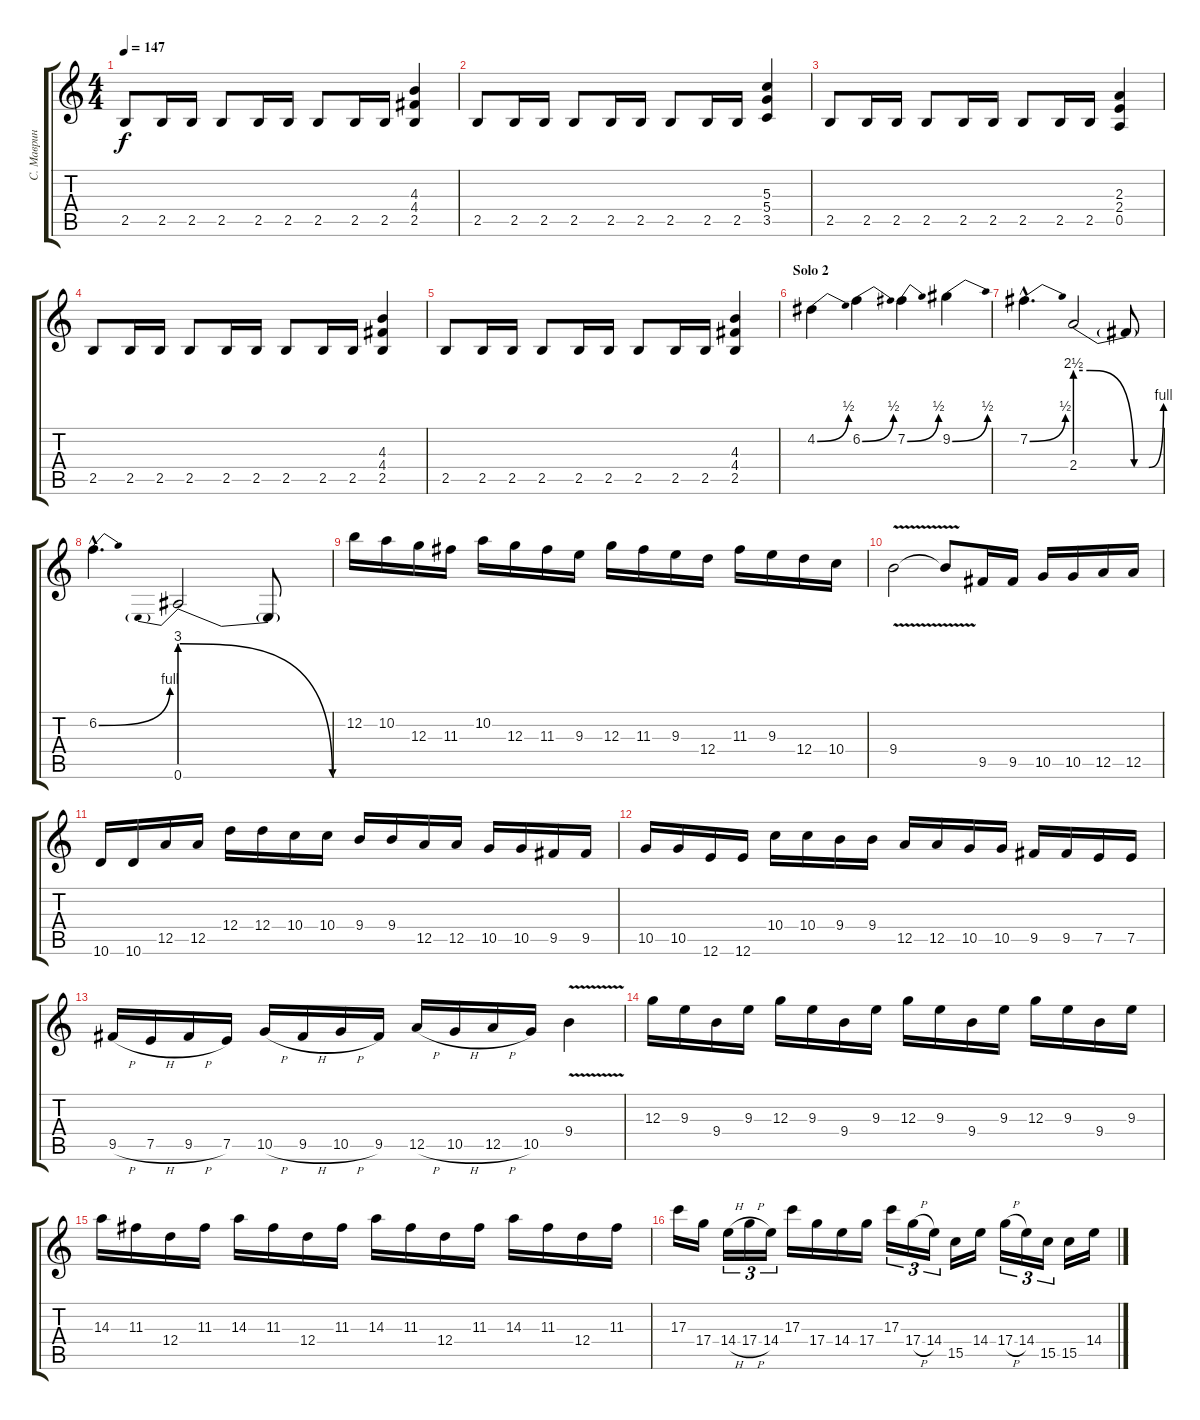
\track ("С. Маврин" "С. Маврин") {instrument distortionguitar}
\staff {score tabs}
\tuning (E4 B3 G3 D3 A2 E2) {hide}
\ts (4 4)
\tempo 147
\clef g2
\ks c
2.5.8{dy f} 2.5.16 2.5.16 2.5.8 2.5.16 2.5.16 2.5.8 2.5.16 2.5.16 (4.3 4.4 2.5).4 |
2.5.8 2.5.16 2.5.16 2.5.8 2.5.16 2.5.16 2.5.8 2.5.16 2.5.16 (5.3 5.4 3.5).4 |
2.5.8 2.5.16 2.5.16 2.5.8 2.5.16 2.5.16 2.5.8 2.5.16 2.5.16 (2.3 2.4 0.5).4 |
2.5.8 2.5.16 2.5.16 2.5.8 2.5.16 2.5.16 2.5.8 2.5.16 2.5.16 (4.3 4.4 2.5).4 |
2.5.8 2.5.16 2.5.16 2.5.8 2.5.16 2.5.16 2.5.8 2.5.16 2.5.16 (4.3 4.4 2.5).4 |
\section ("" "Solo 2")
4.2{be (bend 0 0 60 2)}.4{volume 14} 6.2{be (bend 0 0 60 2)}.4 7.2{be (bend 0 0 60 2)}.4 9.2{be (bend 0 0 60 2)}.4 |
7.2{be (bend 0 0 60 2) hac}.4{d} 2.4{be (custom 0 10 10 10 40 0 50 0 60 4)}.2 2.4{t}.8 |
6.2{be (bend 0 0 60 4) hac}.4{d} 0.6{be (prebendrelease 0 12 60 0)}.2 0.6{t}.8 |
12.2.16 10.2.16 12.3.16 11.3.16 10.2.16 12.3.16 11.3.16 9.3.16 12.3.16 11.3.16 9.3.16 12.4.16 11.3.16 9.3.16 12.4.16 10.4.16 |
9.4{v}.2 9.4{t}.8 9.5.16 9.5.16 10.5.16 10.5.16 12.5.16 12.5.16 |
10.6.16 10.6.16 12.5.16 12.5.16 12.4.16 12.4.16 10.4.16 10.4.16 9.4.16 9.4.16 12.5.16 12.5.16 10.5.16 10.5.16 9.5.16 9.5.16 |
10.5.16 10.5.16 12.6.16 12.6.16 10.4.16 10.4.16 9.4.16 9.4.16 12.5.16 12.5.16 10.5.16 10.5.16 9.5.16 9.5.16 7.5.16 7.5.16 |
9.5{h}.16 7.5{h}.16 9.5{h}.16 7.5.16 10.5{h}.16 9.5{h}.16 10.5{h}.16 9.5.16 12.5{h}.16 10.5{h}.16 12.5{h}.16 10.5.16 9.4{v}.4 |
12.3.16 9.3.16 9.4.16 9.3.16 12.3.16 9.3.16 9.4.16 9.3.16 12.3.16 9.3.16 9.4.16 9.3.16 12.3.16 9.3.16 9.4.16 9.3.16 |
14.3.16 11.3.16 12.4.16 11.3.16 14.3.16 11.3.16 12.4.16 11.3.16 14.3.16 11.3.16 12.4.16 11.3.16 14.3.16 11.3.16 12.4.16 11.3.16 |
17.3.16 17.4.16 14.4{h}.16{tu (3 2)} 17.4{h}.16{tu (3 2)} 14.4.16{tu (3 2)} 17.3.16 17.4.16 14.4.16 17.4.16 17.3.16{tu (3 2)} 17.4{h}.16{tu (3 2)} 14.4.16{tu (3 2)} 15.5.16 14.4.16 17.4{h}.16{tu (3 2)} 14.4.16{tu (3 2)} 15.5.16{tu (3 2)} 15.5.16 14.4.16
